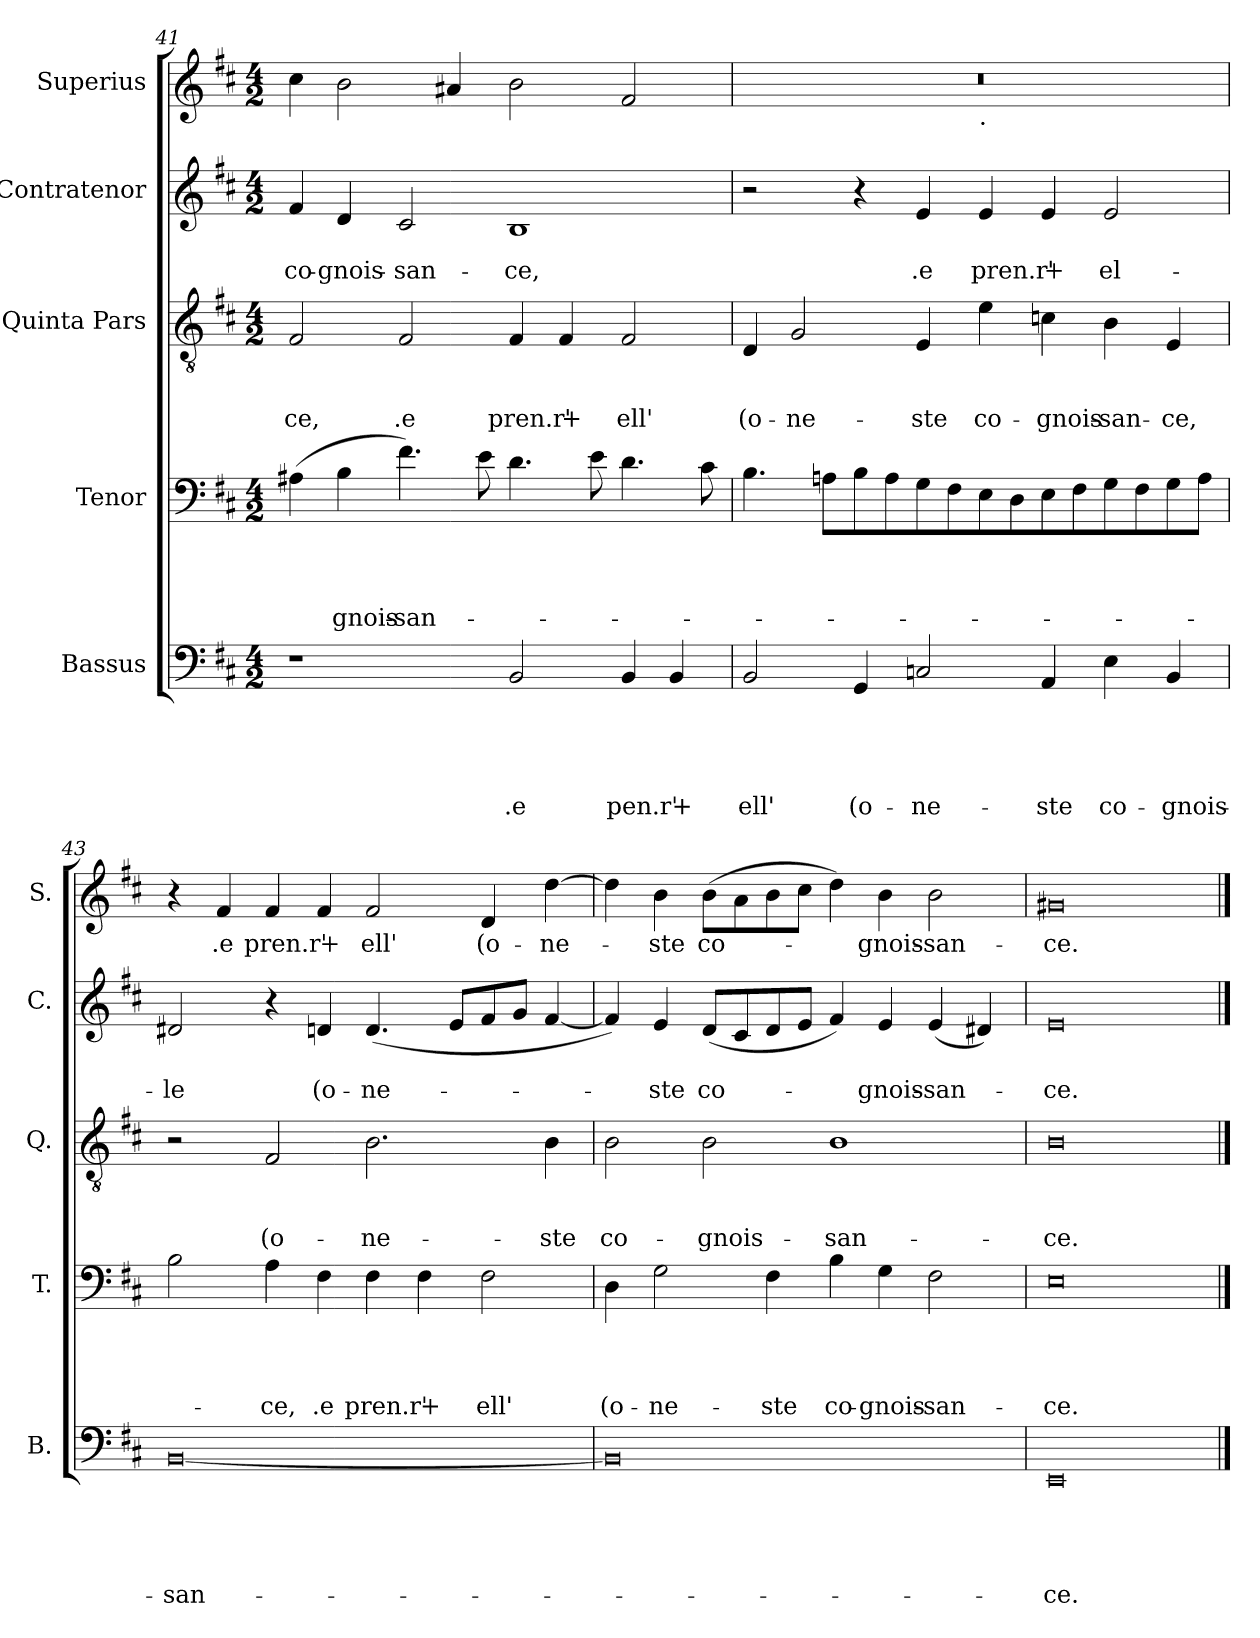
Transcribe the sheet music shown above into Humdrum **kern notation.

**kern	**text	**text	**text	**text	**text	**kern	**text	**text	**text	**text	**kern	**text	**text	**text	**kern	**text	**text	**kern	**text
*part5	*part5	*part5	*part5	*part5	*part5	*part4	*part4	*part4	*part4	*part4	*part3	*part3	*part3	*part3	*part2	*part2	*part2	*part1	*part1
*staff5	*staff5	*staff5	*staff5	*staff5	*staff5	*staff4	*staff4	*staff4	*staff4	*staff4	*staff3	*staff3	*staff3	*staff3	*staff2	*staff2	*staff2	*staff1	*staff1
*I"Bassus	*	*	*	*	*	*I"Tenor	*	*	*	*	*I"Quinta Pars	*	*	*	*I"Contratenor	*	*	*I"Superius	*
*I'B.	*	*	*	*	*	*I'T.	*	*	*	*	*I'Q.	*	*	*	*I'C.	*	*	*I'S.	*
!!LO:LB:g=z
*clefF4	*	*	*	*	*	*clefF4	*	*	*	*	*clefGv2	*	*	*	*clefG2	*	*	*clefG2	*
*k[f#c#]	*	*	*	*	*	*k[f#c#]	*	*	*	*	*k[f#c#]	*	*	*	*k[f#c#]	*	*	*k[f#c#]	*
*D:	*	*	*	*	*	*D:	*	*	*	*	*D:	*	*	*	*D:	*	*	*D:	*
*M4/2	*	*	*	*	*	*M4/2	*	*	*	*	*M4/2	*	*	*	*M4/2	*	*	*M4/2	*
=41	=41	=41	=41	=41	=41	=41	=41	=41	=41	=41	=41	=41	=41	=41	=41	=41	=41	=41	=41
!	!	!	!	!	!	!	!	!	!	!	!	!	!	!LO:LY:b	!	!	!LO:LY:b	!	!
1r	.	.	.	.	.	(<4A#X\	.	.	.	.	2F#/	.	.	-ce,	4f#/	.	co-	4cc#\	.
!	!	!	!	!	!	!	!	!	!	!LO:LY:b	!	!	!	!	!	!	!LO:LY:b	!	!
.	.	.	.	.	.	4B\	.	.	.	-gnois-	.	.	.	.	4d/	.	-gnois-	2b\	.
!	!	!	!	!	!	!	!	!	!	!LO:LY:b	!	!	!	!LO:LY:b	!	!	!LO:LY:b	!	!
.	.	.	.	.	.	4.f#\)	.	.	.	-san-	2F#/	.	.	.e	2c#/	.	-san-	.	.
.	.	.	.	.	.	.	.	.	.	.	.	.	.	.	.	.	.	4a#X/	.
.	.	.	.	.	.	8e\	.	.	.	.	.	.	.	.	.	.	.	.	.
!	!	!	!	!	!LO:LY:b	!	!	!	!	!	!	!	!	!LO:LY:b	!	!	!LO:LY:b	!	!
2BB/	.	.	.	.	.e	4.d\	.	.	.	.	4F#/	.	.	pren.r'	1B	.	-ce,	2b\	.
!	!	!	!	!	!	!	!	!	!	!	!	!	!	!LO:LY:b	!	!	!	!	!
.	.	.	.	.	.	.	.	.	.	.	4F#/	.	.	+	.	.	.	.	.
.	.	.	.	.	.	8e\	.	.	.	.	.	.	.	.	.	.	.	.	.
!	!	!	!	!	!LO:LY:b	!	!	!	!	!	!	!	!	!LO:LY:b	!	!	!	!	!
4BB/	.	.	.	.	pen.r'	4.d\	.	.	.	.	2F#/	.	.	ell'	.	.	.	2f#/	.
!	!	!	!	!	!LO:LY:b	!	!	!	!	!	!	!	!	!	!	!	!	!	!
4BB/	.	.	.	.	+	.	.	.	.	.	.	.	.	.	.	.	.	.	.
.	.	.	.	.	.	8c#\	.	.	.	.	.	.	.	.	.	.	.	.	.
=42	=42	=42	=42	=42	=42	=42	=42	=42	=42	=42	=42	=42	=42	=42	=42	=42	=42	=42	=42
!	!	!	!	!	!LO:LY:b	!	!	!	!	!	!	!	!	!LO:LY:b	!	!	!	!	!
*	*	*	*	*	*	*	*	*	*	*	*	*	*	*	*	*	*	*^	*
2BB/	.	.	.	.	ell'	4.B\	.	.	.	.	4D/	.	.	(o-	2r	.	.	0r	1ryy	.
!	!	!	!	!	!	!	!	!	!	!	!	!	!	!LO:LY:b	!	!	!	!	!	!
.	.	.	.	.	.	.	.	.	.	.	2G/	.	.	-ne-	.	.	.	.	.	.
.	.	.	.	.	.	8An\L	.	.	.	.	.	.	.	.	.	.	.	.	.	.
!	!	!	!	!	!LO:LY:b	!	!	!	!	!	!	!	!	!	!	!	!	!	!	!
4GG/	.	.	.	.	(o-	8B\	.	.	.	.	.	.	.	.	4r	.	.	.	.	.
.	.	.	.	.	.	8A\	.	.	.	.	.	.	.	.	.	.	.	.	.	.
!	!	!	!	!	!LO:LY:b	!	!	!	!	!	!	!	!	!LO:LY:b	!	!	!LO:LY:b	!	!	!
2Cn/	.	.	.	.	-ne-	8G\	.	.	.	.	4E/	.	.	-ste	4e/	.	.e	.	.	.
.	.	.	.	.	.	8F#\	.	.	.	.	.	.	.	.	.	.	.	.	.	.
!	!	!	!	!	!	!	!	!	!	!	!	!	!	!	!	!	!	!	!LO:TX:b:t=.	!
!	!	!	!	!	!	!	!	!	!	!	!	!	!	!LO:LY:b	!	!	!LO:LY:b	!	!	!
.	.	.	.	.	.	8E\	.	.	.	.	4e\	.	.	co-	4e/	.	pren.r'	.	1ryy	.
.	.	.	.	.	.	8D\	.	.	.	.	.	.	.	.	.	.	.	.	.	.
!	!	!	!	!	!LO:LY:b	!	!	!	!	!	!	!	!	!LO:LY:b	!	!	!LO:LY:b	!	!	!
4AA/	.	.	.	.	-ste	8E\	.	.	.	.	4cn\	.	.	-gnois-	4e/	.	+	.	.	.
.	.	.	.	.	.	8F#\	.	.	.	.	.	.	.	.	.	.	.	.	.	.
!	!	!	!	!	!LO:LY:b	!	!	!	!	!	!	!	!	!LO:LY:b	!	!	!LO:LY:b	!	!	!
4E\	.	.	.	.	co-	8G\	.	.	.	.	4B\	.	.	-san-	2e/	.	el-	.	.	.
.	.	.	.	.	.	8F#\	.	.	.	.	.	.	.	.	.	.	.	.	.	.
!	!	!	!	!	!LO:LY:b	!	!	!	!	!	!	!	!	!LO:LY:b	!	!	!	!	!	!
4BB/	.	.	.	.	-gnois-	8G\	.	.	.	.	4E/	.	.	-ce,	.	.	.	.	.	.
.	.	.	.	.	.	8A\J	.	.	.	.	.	.	.	.	.	.	.	.	.	.
!!LO:LB:g=z
=43	=43	=43	=43	=43	=43	=43	=43	=43	=43	=43	=43	=43	=43	=43	=43	=43	=43	=43	=43	=43
!	!	!	!	!	!LO:LY:b	!	!	!	!	!	!	!	!	!	!	!	!LO:LY:b	!	!	!
*	*	*	*	*	*	*	*	*	*	*	*	*	*	*	*	*	*	*v	*v	*
[<0BB	.	.	.	.	-san-	2B\	.	.	.	.	2r	.	.	.	2d#X/	.	-le	4r	.
!	!	!	!	!	!	!	!	!	!	!	!	!	!	!	!	!	!	!	!LO:LY:b
.	.	.	.	.	.	.	.	.	.	.	.	.	.	.	.	.	.	4f#/	.e
!	!	!	!	!	!	!	!	!	!	!LO:LY:b	!	!	!	!LO:LY:b	!	!	!	!	!LO:LY:b
.	.	.	.	.	.	4A\	.	.	.	-ce,	2F#/	.	.	(o-	4r	.	.	4f#/	pren.r'
!	!	!	!	!	!	!	!	!	!	!LO:LY:b	!	!	!	!	!	!	!LO:LY:b	!	!LO:LY:b
.	.	.	.	.	.	4F#\	.	.	.	.e	.	.	.	.	4dn/	.	(o-	4f#/	+
!	!	!	!	!	!	!	!	!	!	!LO:LY:b	!	!	!	!LO:LY:b	!	!	!LO:LY:b	!	!LO:LY:b
.	.	.	.	.	.	4F#\	.	.	.	pren.r'	2.B\	.	.	-ne-	(<4.d/	.	-ne-	2f#/	ell'
!	!	!	!	!	!	!	!	!	!	!LO:LY:b	!	!	!	!	!	!	!	!	!
.	.	.	.	.	.	4F#\	.	.	.	+	.	.	.	.	.	.	.	.	.
.	.	.	.	.	.	.	.	.	.	.	.	.	.	.	8e/L	.	.	.	.
!	!	!	!	!	!	!	!	!	!	!LO:LY:b	!	!	!	!	!	!	!	!	!LO:LY:b
.	.	.	.	.	.	2F#\	.	.	.	ell'	.	.	.	.	8f#/	.	.	4d/	(o-
.	.	.	.	.	.	.	.	.	.	.	.	.	.	.	8g/J	.	.	.	.
!	!	!	!	!	!	!	!	!	!	!	!	!	!	!LO:LY:b	!	!	!	!	!LO:LY:b
.	.	.	.	.	.	.	.	.	.	.	4B\	.	.	-ste	[<4f#/	.	.	[>4dd\	-ne-
=44	=44	=44	=44	=44	=44	=44	=44	=44	=44	=44	=44	=44	=44	=44	=44	=44	=44	=44	=44
!	!	!	!	!	!	!	!	!	!	!LO:LY:b	!	!	!	!LO:LY:b	!	!	!	!	!
0BB]	.	.	.	.	.	4D\	.	.	.	(o-	2B\	.	.	co-	4f#/])	.	.	4dd\]	.
!	!	!	!	!	!	!	!	!	!	!LO:LY:b	!	!	!	!	!	!	!LO:LY:b	!	!LO:LY:b
.	.	.	.	.	.	2G\	.	.	.	-ne-	.	.	.	.	4e/	.	-ste	4b\	-ste
!	!	!	!	!	!	!	!	!	!	!	!	!	!	!LO:LY:b	!	!	!LO:LY:b	!	!LO:LY:b
.	.	.	.	.	.	.	.	.	.	.	2B\	.	.	-gnois-	(<8d/L	.	co-	(>8b\L	co-
.	.	.	.	.	.	.	.	.	.	.	.	.	.	.	8c#/	.	.	8a\	.
!	!	!	!	!	!	!	!	!	!	!LO:LY:b	!	!	!	!	!	!	!	!	!
.	.	.	.	.	.	4F#\	.	.	.	-ste	.	.	.	.	8d/	.	.	8b\	.
.	.	.	.	.	.	.	.	.	.	.	.	.	.	.	8e/J	.	.	8cc#\J	.
!	!	!	!	!	!	!	!	!	!	!LO:LY:b	!	!	!	!LO:LY:b	!	!	!	!	!
.	.	.	.	.	.	4B\	.	.	.	co-	1B	.	.	-san-	4f#/)	.	.	4dd\)	.
!	!	!	!	!	!	!	!	!	!	!LO:LY:b	!	!	!	!	!	!	!LO:LY:b	!	!LO:LY:b
.	.	.	.	.	.	4G\	.	.	.	-gnois-	.	.	.	.	4e/	.	-gnois-	4b\	-gnois-
!	!	!	!	!	!	!	!	!	!	!LO:LY:b	!	!	!	!	!	!	!LO:LY:b	!	!LO:LY:b
.	.	.	.	.	.	2F#\	.	.	.	-san-	.	.	.	.	(<4e/	.	-san-	2b\	-san-
.	.	.	.	.	.	.	.	.	.	.	.	.	.	.	4d#X/)	.	.	.	.
=45	=45	=45	=45	=45	=45	=45	=45	=45	=45	=45	=45	=45	=45	=45	=45	=45	=45	=45	=45
!	!	!	!	!	!LO:LY:b	!	!	!	!	!LO:LY:b	!	!	!	!LO:LY:b	!	!	!LO:LY:b	!	!LO:LY:b
0EE	.	.	.	.	-ce.	0E	.	.	.	-ce.	0B	.	.	-ce.	0e	.	-ce.	0g#X	-ce.
==	==	==	==	==	==	==	==	==	==	==	==	==	==	==	==	==	==	==	==
*-	*-	*-	*-	*-	*-	*-	*-	*-	*-	*-	*-	*-	*-	*-	*-	*-	*-	*-	*-
